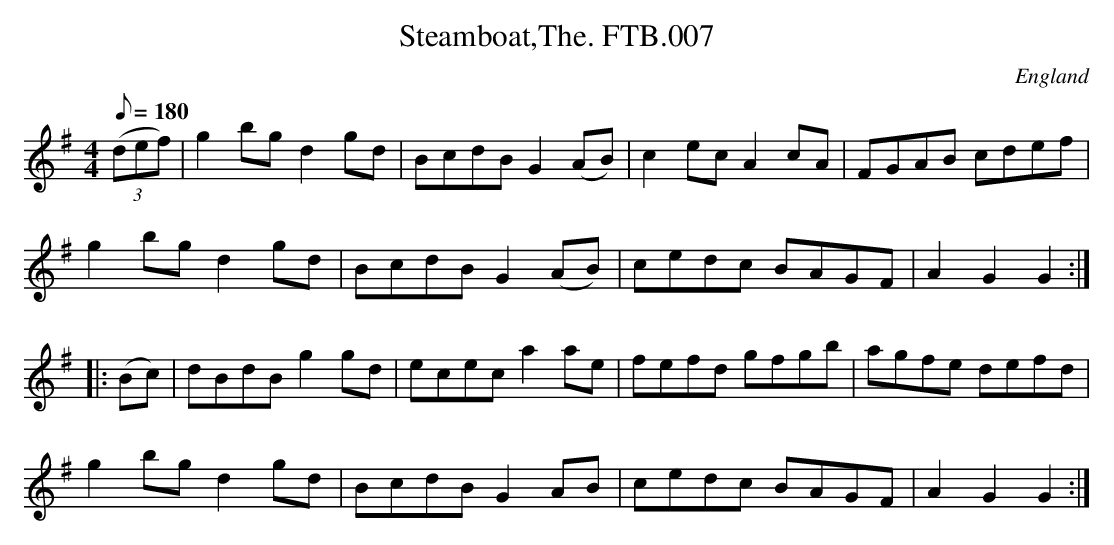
X:1
T:Steamboat,The. FTB.007
M:4/4
Q:180
O:England
K:G major
((3def)|g2bgd2gd|BcdBG2(AB)|c2ecA2cA|FGAB cdef|
g2bgd2gd|BcdBG2(AB)|cedc BAGF|A2G2G2:|
|:(Bc)|dBdBg2gd|ececa2ae|fefd gfgb|agfe defd|
g2bgd2gd|BcdBG2AB|cedc BAGF|A2G2G2:|
